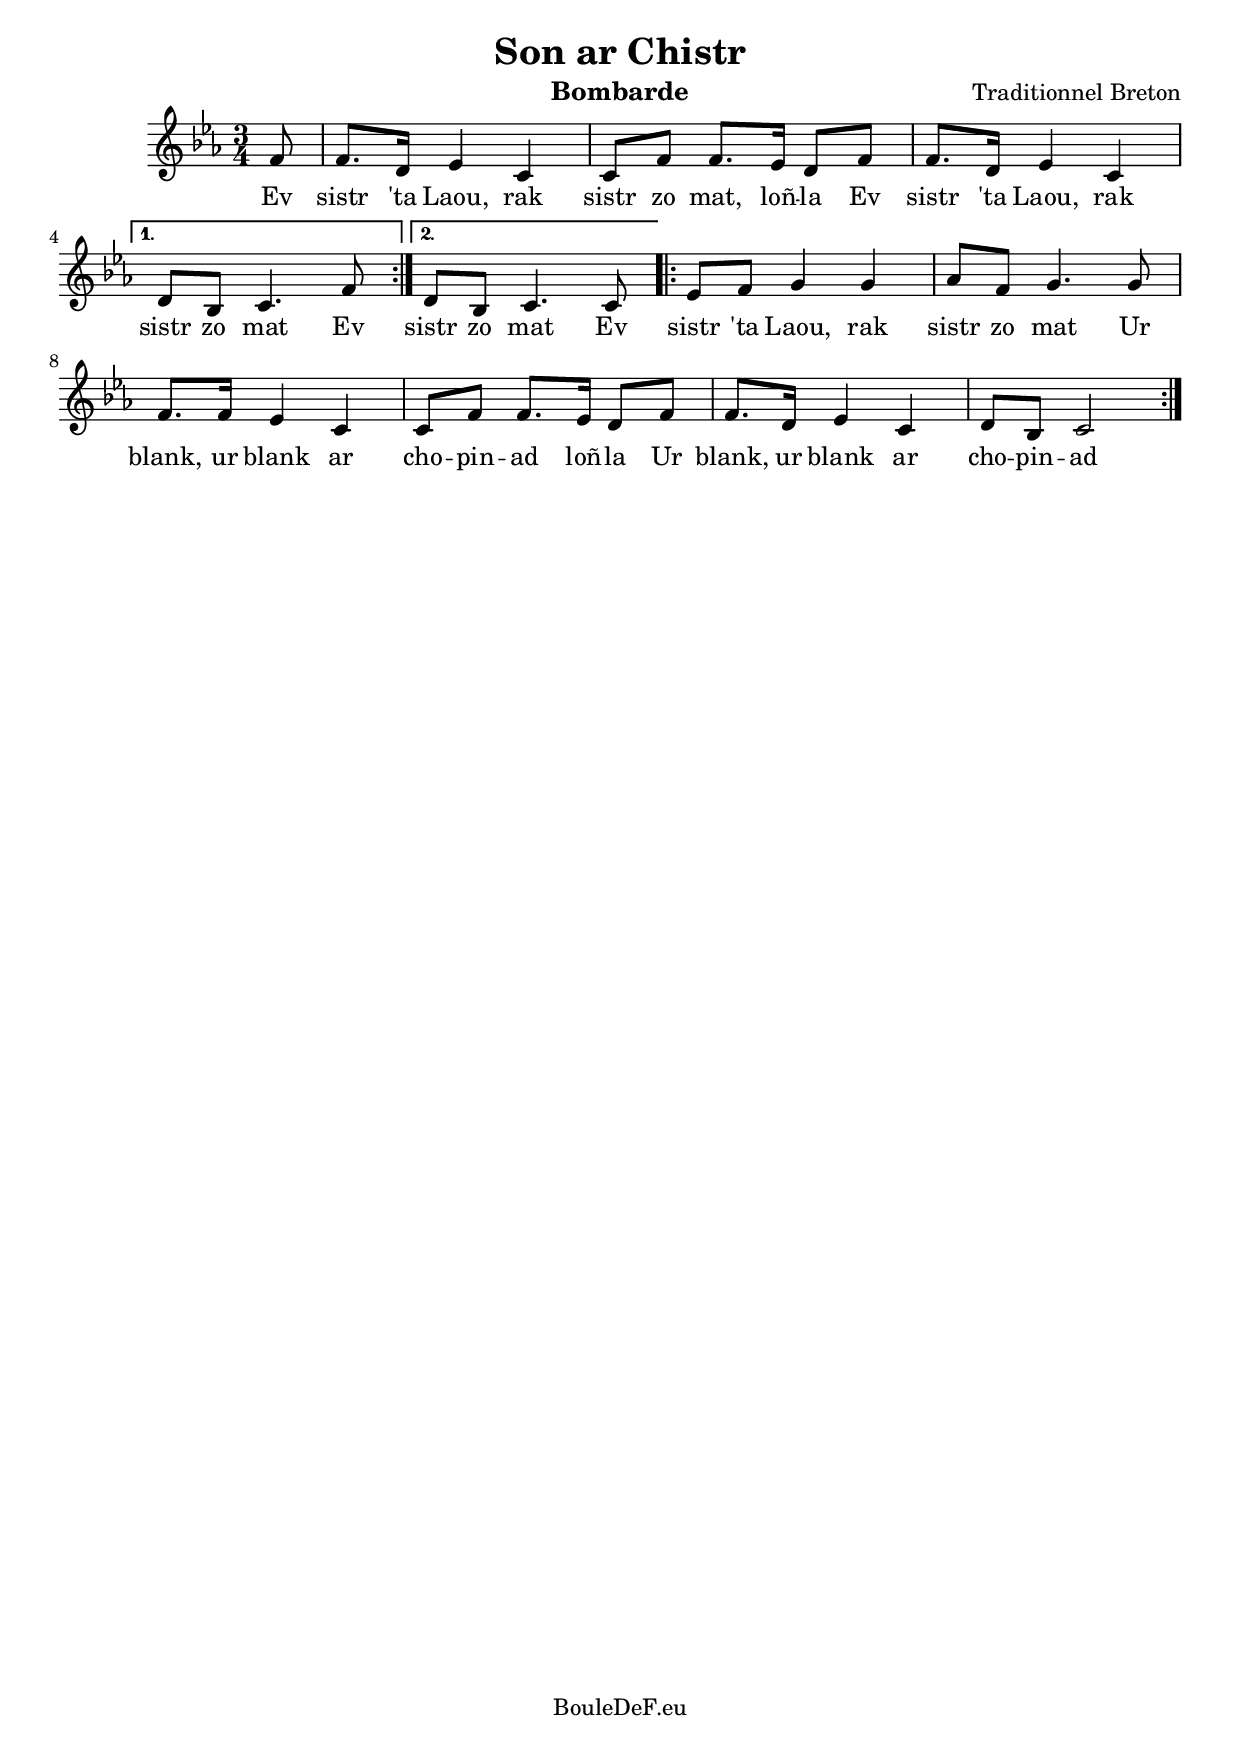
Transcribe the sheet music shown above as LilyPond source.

\version "2.16.0"
\include "italiano.ly"

\header {
	title = "Son ar Chistr"
	composer = "Traditionnel Breton"
	instrument = "Bombarde"
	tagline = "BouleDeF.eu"
}

\score {
	\new Staff \relative sib {
		\clef treble
		\key mib \major
		\time 3/4

		\repeat volta 2 {
			\partial 8 fa'8
			| fa8. re16 mib4 do
			| do8 fa fa8. mib16 re8 fa
			| fa8. re16 mib4 do
		}
		\alternative {
			{| re8 sib do4. fa8}
			{| re8 sib do4. do8}
		}

		\repeat volta 2 {
			| mib fa sol4 sol
			| lab8 fa sol4. sol8
			| fa8. fa16 mib4 do
			| do8 fa fa8. mib16 re8 fa
			| fa8. re16 mib4 do
			| re8 sib do2
		}
	}
	\addlyrics {
		Ev
		| sistr 'ta Laou, rak
		| sistr zo mat, loñ -- la Ev
		| sistr 'ta Laou, rak
		| sistr zo mat Ev
		| sistr zo mat Ev
		| sistr 'ta Laou, rak
		| sistr zo mat Ur
		| blank, ur blank ar
		| cho -- pin -- ad loñ -- la Ur
		| blank, ur blank ar
		| cho -- pin -- ad
	}
}
